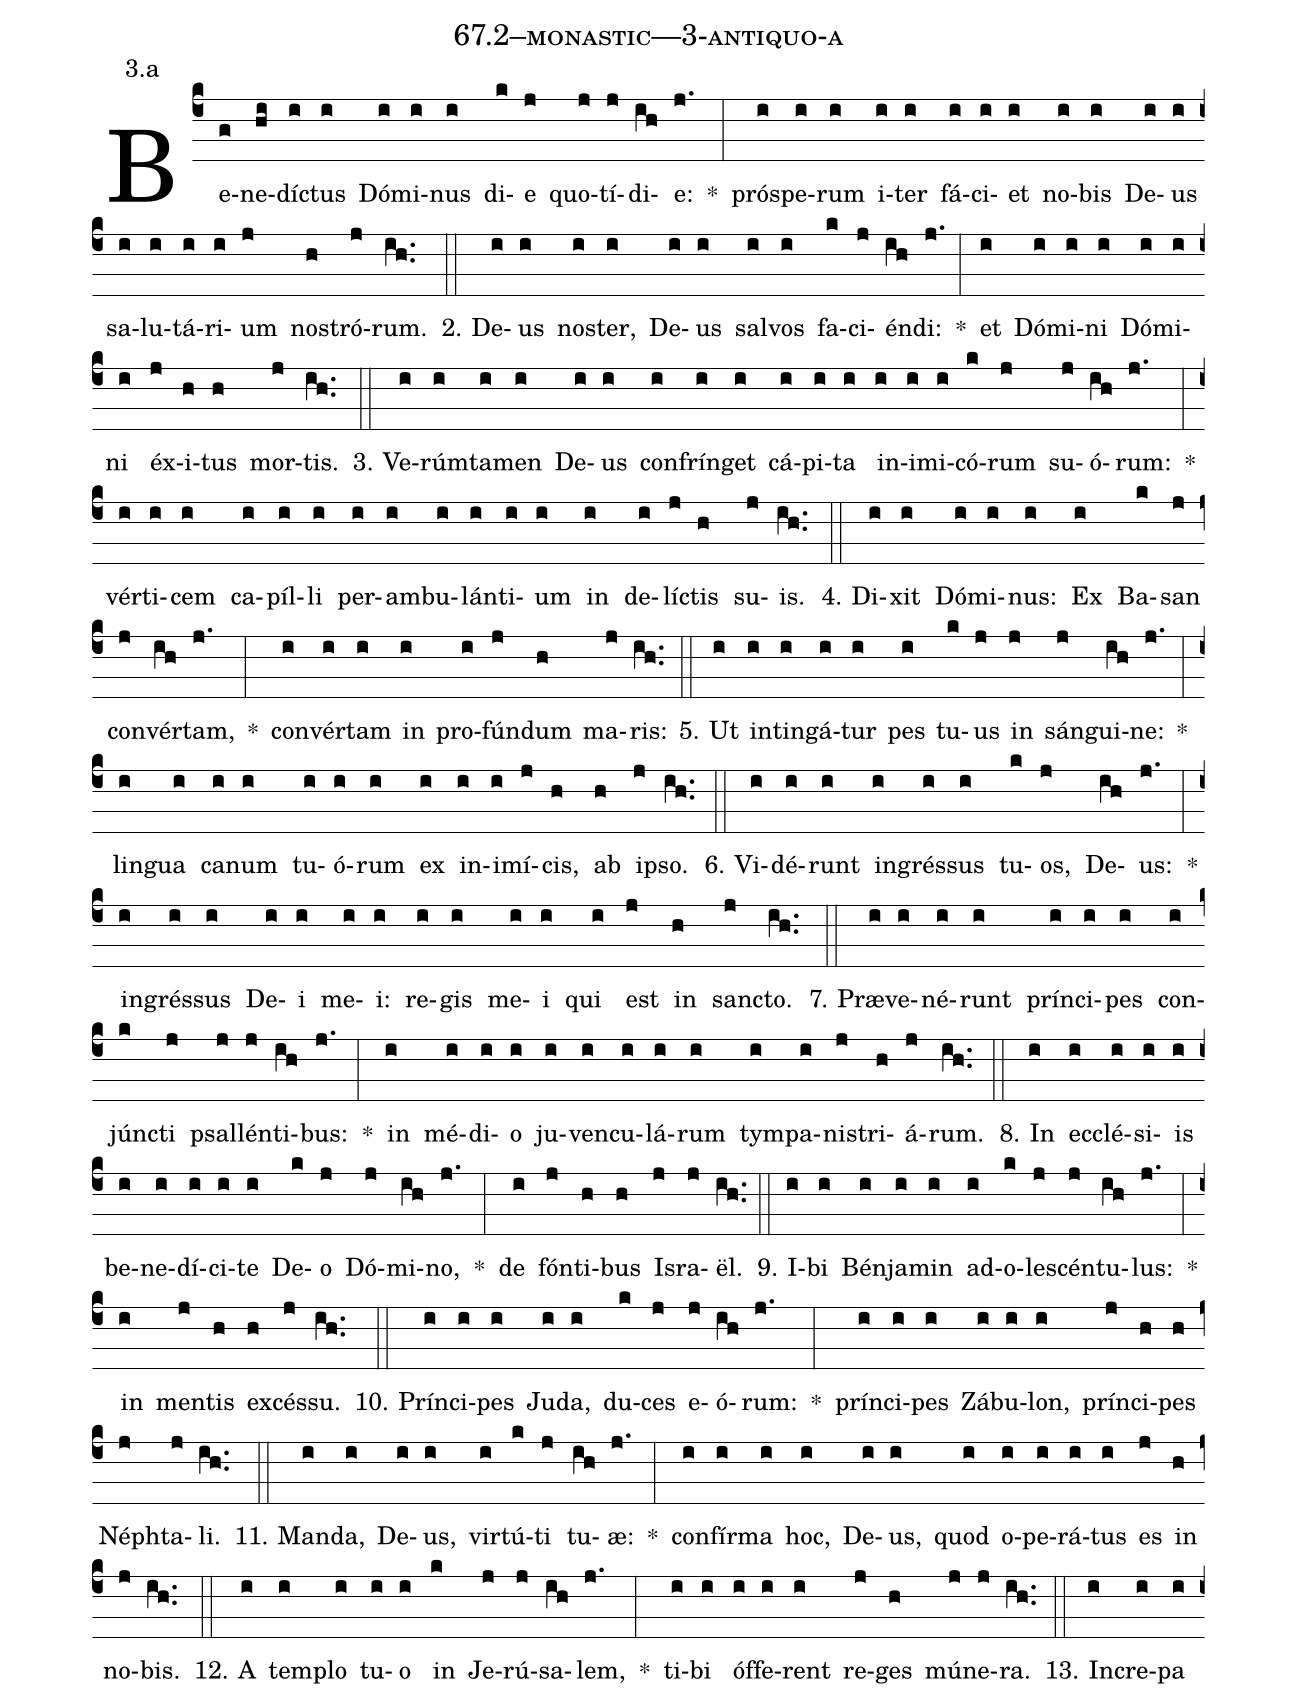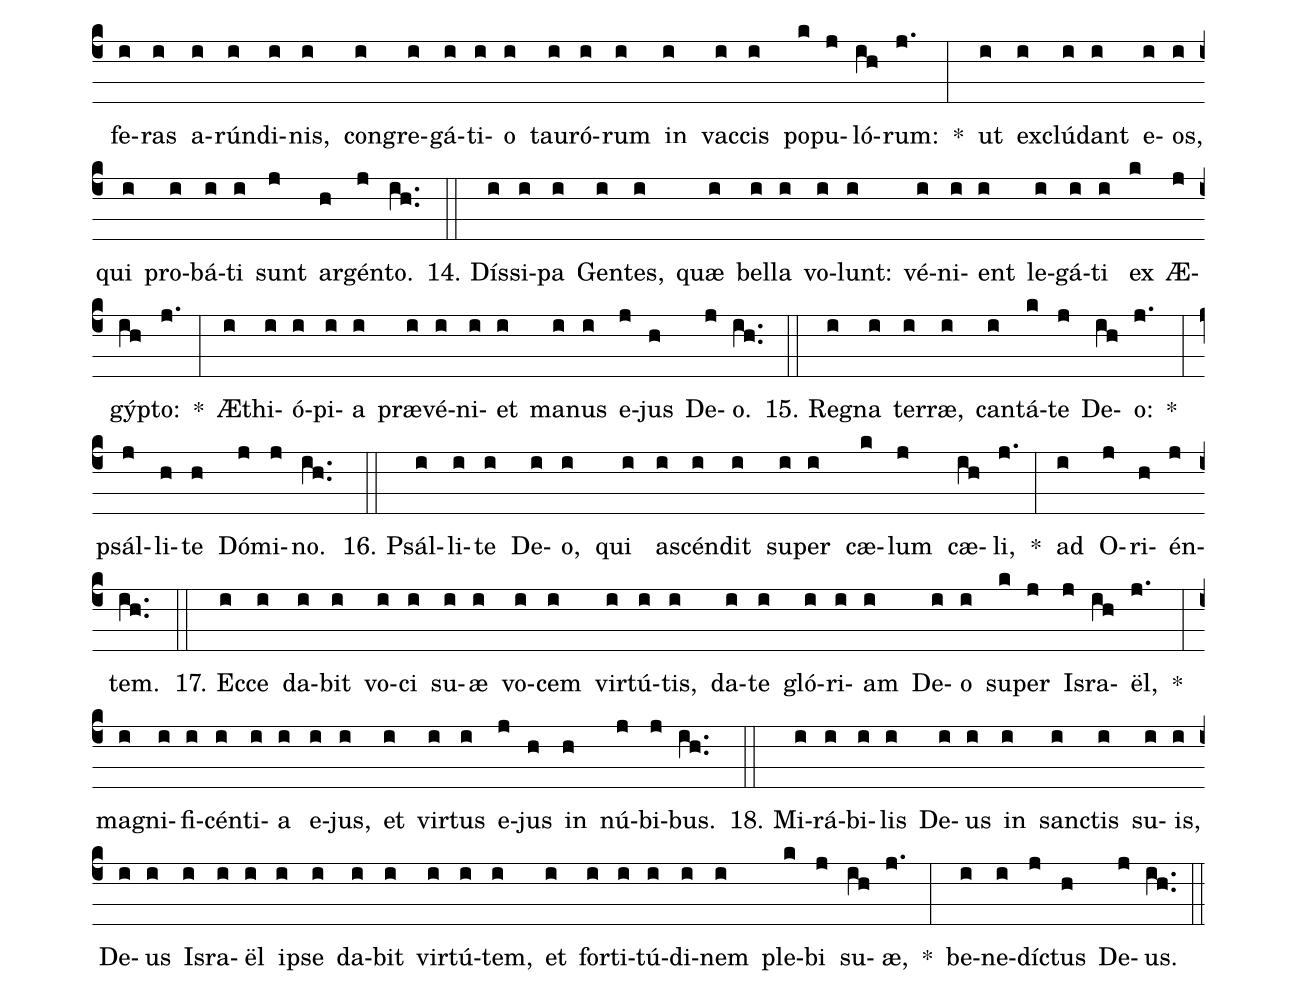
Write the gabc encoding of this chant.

name: 67.2--monastic---3-antiquo-a;
annotation: 3.a;
%%
(c4)Be(g)ne(hi)díc(i)tus(i) Dó(i)mi(i)nus(i) di(k)e(j) quo(j)tí(j)di(ih)e:(j.) *(:) pró(i)spe(i)rum(i) i(i)ter(i) fá(i)ci(i)et(i) no(i)bis(i) De(i)us(i) sa(i)lu(i)tá(i)ri(i)um(j) nos(h)tró(j)rum.(ih..) (::)
2. De(i)us(i) nos(i)ter,(i) De(i)us(i) sal(i)vos(i) fa(k)ci(j)én(ih)di:(j.) *(:) et(i) Dó(i)mi(i)ni(i) Dó(i)mi(i)ni(i) éx(j)i(h)tus(h) mor(j)tis.(ih..) (::)
3. Ve(i)rúm(i)ta(i)men(i) De(i)us(i) con(i)frín(i)get(i) cá(i)pi(i)ta(i) in(i)i(i)mi(i)có(k)rum(j) su(j)ó(ih)rum:(j.) *(:) vér(i)ti(i)cem(i) ca(i)píl(i)li(i) per(i)am(i)bu(i)lán(i)ti(i)um(i) in(i) de(i)líc(j)tis(h) su(j)is.(ih..) (::)
4. Di(i)xit(i) Dó(i)mi(i)nus:(i) Ex(i) Ba(k)san(j) con(j)vér(ih)tam,(j.) *(:) con(i)vér(i)tam(i) in(i) pro(i)fún(j)dum(h) ma(j)ris:(ih..) (::)
5. Ut(i) in(i)tin(i)gá(i)tur(i) pes(i) tu(k)us(j) in(j) sán(j)gui(ih)ne:(j.) *(:) lin(i)gua(i) ca(i)num(i) tu(i)ó(i)rum(i) ex(i) in(i)i(i)mí(j)cis,(h) ab(h) ip(j)so.(ih..) (::)
6. Vi(i)dé(i)runt(i) in(i)grés(i)sus(i) tu(k)os,(j) De(ih)us:(j.) *(:) in(i)grés(i)sus(i) De(i)i(i) me(i)i:(i) re(i)gis(i) me(i)i(i) qui(i) est(j) in(h) sanc(j)to.(ih..) (::)
7. Præ(i)ve(i)né(i)runt(i) prín(i)ci(i)pes(i) con(i)júnc(k)ti(j) psal(j)lén(j)ti(ih)bus:(j.) *(:) in(i) mé(i)di(i)o(i) ju(i)ven(i)cu(i)lá(i)rum(i) tym(i)pa(i)nis(j)tri(h)á(j)rum.(ih..) (::)
8. In(i) ec(i)clé(i)si(i)is(i) be(i)ne(i)dí(i)ci(i)te(i) De(k)o(j) Dó(j)mi(ih)no,(j.) *(:) de(i) fón(j)ti(h)bus(h) Is(j)ra(j)ël.(ih..) (::)
9. I(i)bi(i) Bén(i)ja(i)min(i) ad(i)o(k)le(j)scén(j)tu(ih)lus:(j.) *(:) in(i) men(j)tis(h) ex(h)cés(j)su.(ih..) (::)
10. Prín(i)ci(i)pes(i) Ju(i)da,(i) du(k)ces(j) e(j)ó(ih)rum:(j.) *(:) prín(i)ci(i)pes(i) Zá(i)bu(i)lon,(i) prín(j)ci(h)pes(h) Néph(j)ta(j)li.(ih..) (::)
11. Man(i)da,(i) De(i)us,(i) vir(i)tú(k)ti(j) tu(ih)æ:(j.) *(:) con(i)fír(i)ma(i) hoc,(i) De(i)us,(i) quod(i) o(i)pe(i)rá(i)tus(i) es(j) in(h) no(j)bis.(ih..) (::)
12. A(i) tem(i)plo(i) tu(i)o(i) in(k) Je(j)rú(j)sa(ih)lem,(j.) *(:) ti(i)bi(i) óf(i)fe(i)rent(i) re(j)ges(h) mú(j)ne(j)ra.(ih..) (::)
13. In(i)cre(i)pa(i) fe(i)ras(i) a(i)rún(i)di(i)nis,(i) con(i)gre(i)gá(i)ti(i)o(i) tau(i)ró(i)rum(i) in(i) vac(i)cis(i) po(k)pu(j)ló(ih)rum:(j.) *(:) ut(i) ex(i)clú(i)dant(i) e(i)os,(i) qui(i) pro(i)bá(i)ti(i) sunt(j) ar(h)gén(j)to.(ih..) (::)
14. Dís(i)si(i)pa(i) Gen(i)tes,(i) quæ(i) bel(i)la(i) vo(i)lunt:(i) vé(i)ni(i)ent(i) le(i)gá(i)ti(i) ex(k) Æ(j)gýp(ih)to:(j.) *(:) Æ(i)thi(i)ó(i)pi(i)a(i) præ(i)vé(i)ni(i)et(i) ma(i)nus(i) e(j)jus(h) De(j)o.(ih..) (::)
15. Re(i)gna(i) ter(i)ræ,(i) can(i)tá(k)te(j) De(ih)o:(j.) *(:) psál(j)li(h)te(h) Dó(j)mi(j)no.(ih..) (::)
16. Psál(i)li(i)te(i) De(i)o,(i) qui(i) a(i)scén(i)dit(i) su(i)per(i) cæ(k)lum(j) cæ(ih)li,(j.) *(:) ad(i) O(j)ri(h)én(j)tem.(ih..) (::)
17. Ec(i)ce(i) da(i)bit(i) vo(i)ci(i) su(i)æ(i) vo(i)cem(i) vir(i)tú(i)tis,(i) da(i)te(i) gló(i)ri(i)am(i) De(i)o(i) su(k)per(j) Is(j)ra(ih)ël,(j.) *(:) ma(i)gni(i)fi(i)cén(i)ti(i)a(i) e(i)jus,(i) et(i) vir(i)tus(i) e(j)jus(h) in(h) nú(j)bi(j)bus.(ih..) (::)
18. Mi(i)rá(i)bi(i)lis(i) De(i)us(i) in(i) sanc(i)tis(i) su(i)is,(i) De(i)us(i) Is(i)ra(i)ël(i) ip(i)se(i) da(i)bit(i) vir(i)tú(i)tem,(i) et(i) for(i)ti(i)tú(i)di(i)nem(i) ple(k)bi(j) su(ih)æ,(j.) *(:) be(i)ne(i)díc(j)tus(h) De(j)us.(ih..) (::)
